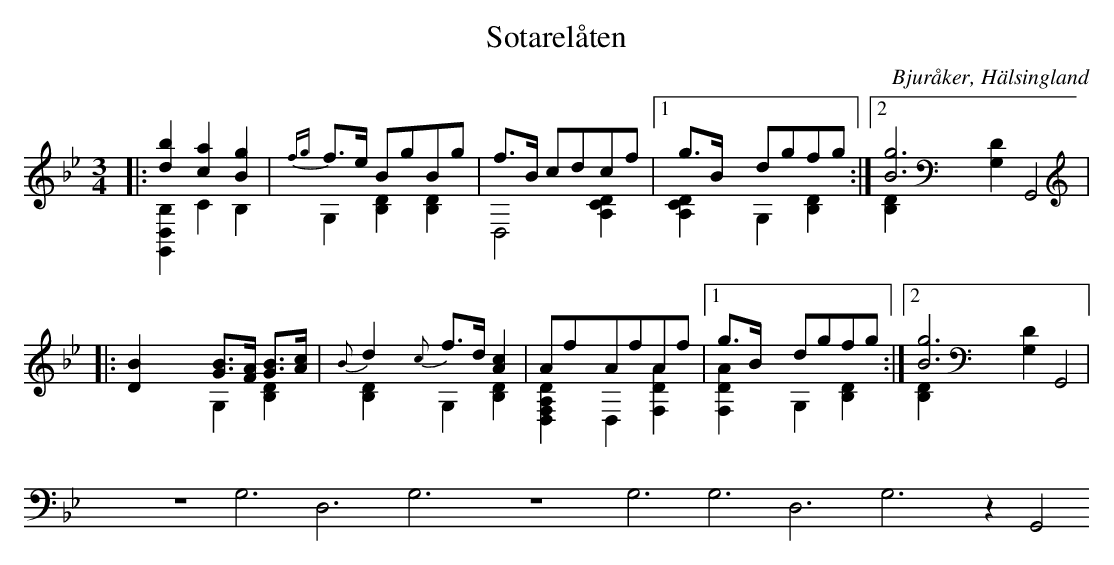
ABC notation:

X:1
T: Sotarelåten
O: Bjuråker, Hälsingland
M: 3/4
L: 1/8
K: Bb
V:1
V:2 merge
V:3
V:1
|:[d2b2] [c2a2] [B2g2]|{fg}f>e BgBg|f>B cdcf |1g>B dgfg :|2 [B6g6]|
|:[D2B2] [GB]>[FA] [GB]>[Ac]|{B}d2 {c}f>d [A2c2]|AfAfAf |1g>B dgfg :|2 [B6g6]|
V:2 clef=bass
|:[G,,2 D,2B,2] C2 B,2|G,2 [B,2 D2] [B,2 D2]|D,4 [A,2 C2 D2] [A,2 C2 D2]|1G,2 [B,2 D2] [B,2 D2]:|2 [G,2D2] G,,4|
|:G,2 [B,2 D2] [B,2 D2]|G,2 [B,2 D2] [D,2 F,2A,2D2]|D,2 [F,2 A2 D2] [F,2 A2 D2]|1 G,2 [B,2 D2] [B,2 D2] :|2 [G,2D2] G,,4|
V:2 clef=bass
|:z6|G,6|D,6|1G,6:|2 z6|
|:G,6|G,6|D,6|1 G,6 :|2 z2 G,,4|
